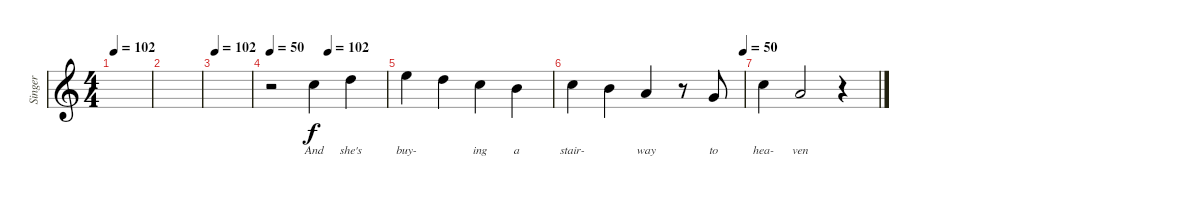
\defaultSystemsLayout 4
\bracketExtendMode groupsimilarinstruments
\otherSystemsTrackNameOrientation horizontal
\track ("Vox (Plant)" "Singer") {mute instrument voiceoohs}
\staff {score}
\tuning (E4 B3 G3 D3 A2 E2)
\ts (4 4)
\tempo 102
\clef g2
\scale
0.333333
\ks c
|
\scale
0.333333 |
\tempo 102
\scale
0.333333 |
\tempo 50
\tempo (102 0.5)
\scale
0.333333 r.2{instrument voiceoohs beam Down} 8.1.4{lyrics (0 "And") lyrics (1 "") lyrics (2 "") lyrics (3 "") lyrics (4 "") dy f beam Down} 10.1.4{lyrics (0 "she's") lyrics (1 "") lyrics (2 "") lyrics (3 "") lyrics (4 "") beam Down} |
\scale
0.333333 12.1.4{lyrics (0 "buy-") lyrics (1 "") lyrics (2 "") lyrics (3 "") lyrics (4 "") beam Down} 10.1.4{beam Down} 8.1.4{lyrics (0 "ing") lyrics (1 "") lyrics (2 "") lyrics (3 "") lyrics (4 "") beam Down} 7.1.4{lyrics (0 "a") lyrics (1 "") lyrics (2 "") lyrics (3 "") lyrics (4 "") beam Down} |
\tempo (50 1)
8.1.4{lyrics (0 "stair-") lyrics (1 "") lyrics (2 "") lyrics (3 "") lyrics (4 "") beam Down} 7.1.4{beam Down} 5.1.4{lyrics (0 "way") lyrics (1 "") lyrics (2 "") lyrics (3 "") lyrics (4 "") beam Up} r.8{beam Up} 8.2.8{lyrics (0 "to") lyrics (1 "") lyrics (2 "") lyrics (3 "") lyrics (4 "") beam Up} |
8.1.4{lyrics (0 "hea-") lyrics (1 "") lyrics (2 "") lyrics (3 "") lyrics (4 "") beam Down} 5.1.2{lyrics (0 "ven") lyrics (1 "") lyrics (2 "") lyrics (3 "") lyrics (4 "") beam Up} r.4{beam Up}
